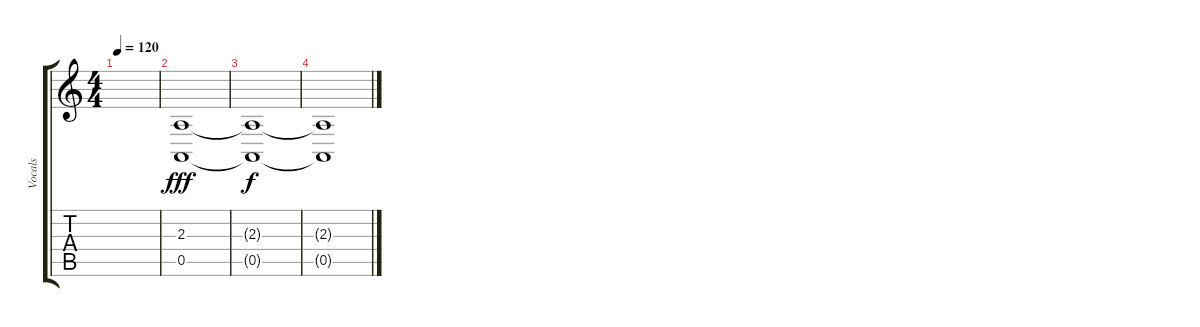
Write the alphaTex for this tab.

\track ("Vocals" "Vocals") {instrument lead2sawtooth}
\staff {score tabs}
\tuning (E4 B3 G3 D3 A2 D2) {hide}
\ts (4 4)
\tempo 120
\clef g2
\ks c
|
(2.3 0.5).1{dy fff volume 16 balance 8 instrument pad2warm} |
(2.3{t} 0.5{t}).1{dy f} |
(2.3{t} 0.5{t}).1
